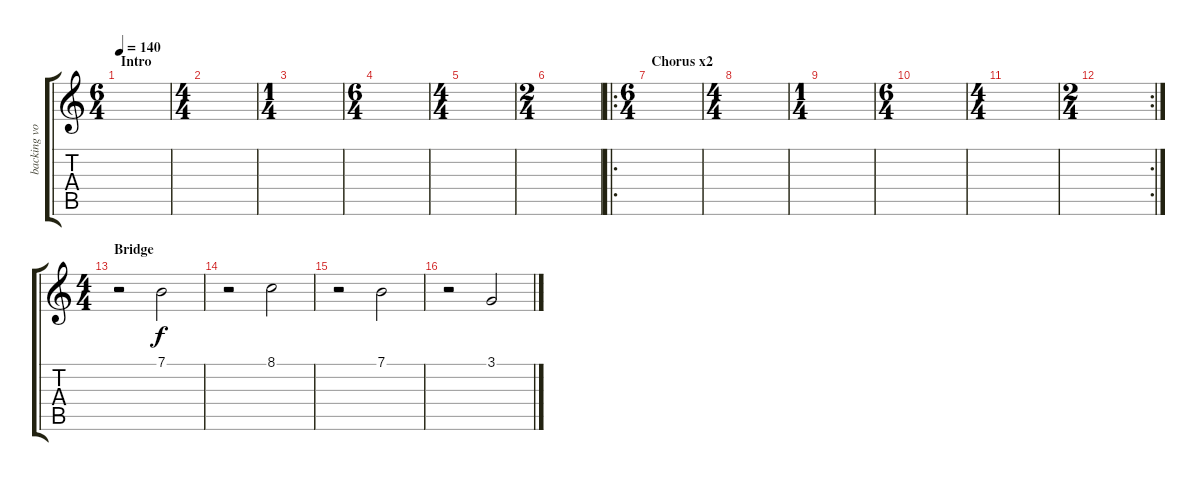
\track ("backing vocals" "backing vo") {instrument choiraahs}
\staff {score tabs}
\tuning (E4 B3 G3 D3 A2 E2) {hide}
\ts (6 4)
\section ("" "Intro")
\tempo 140
\clef g2
\ks c
|
\ts (4 4)
|
\ts (1 4)
|
\ts (6 4)
|
\ts (4 4)
|
\ts (2 4)
|
\ro
\ts (6 4)
\section ("" "Chorus x2")
|
\ts (4 4)
|
\ts (1 4)
|
\ts (6 4)
|
\ts (4 4)
|
\rc 2
\ts (2 4)
|
\ts (4 4)
\section ("" "Bridge")
r.2 7.1.2 |
r.2 8.1.2 |
r.2 7.1.2 |
r.2 3.1.2
